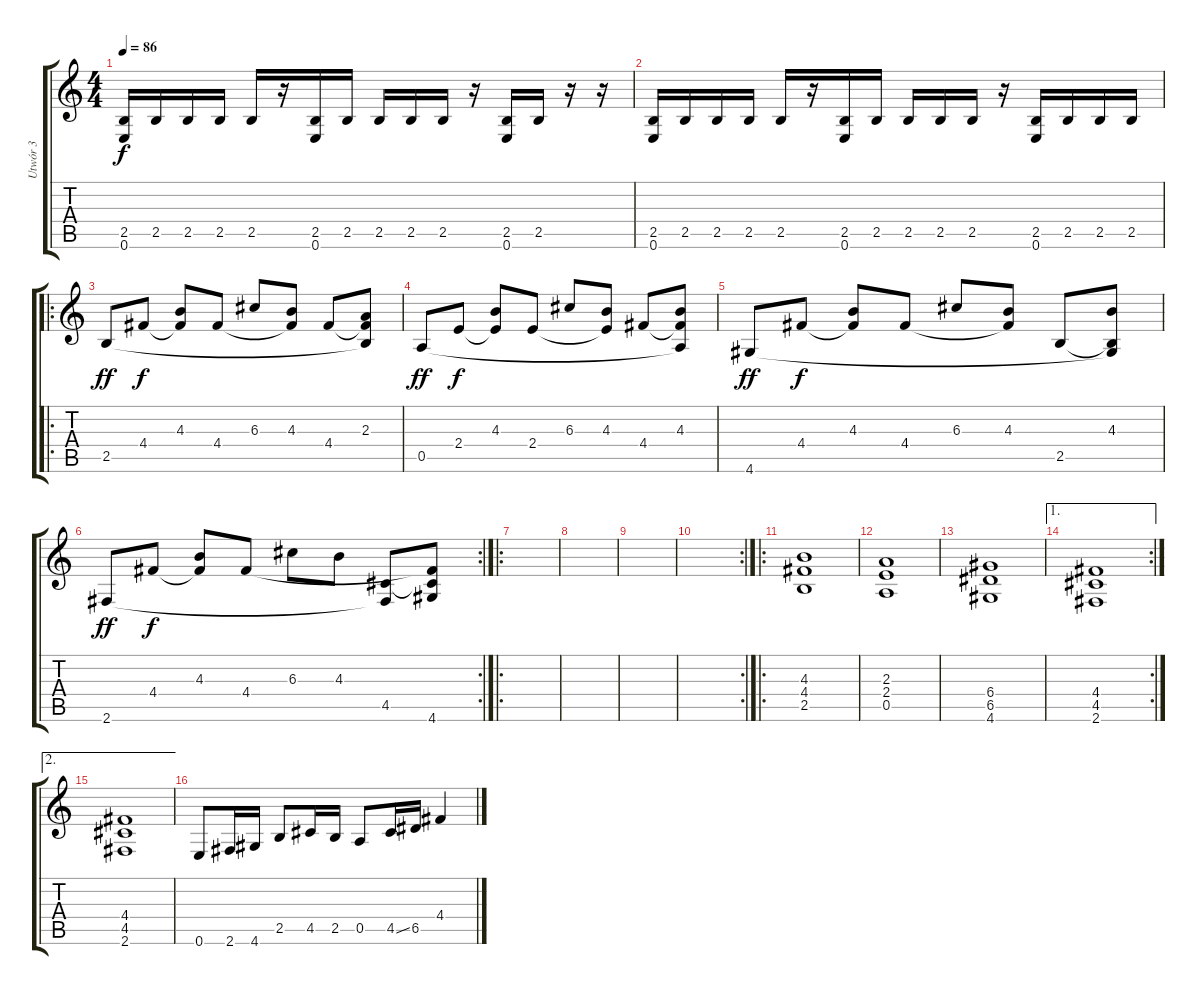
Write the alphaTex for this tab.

\track ("Utwór 3" "Utwór 3") {instrument distortionguitar}
\staff {score tabs}
\tuning (E4 B3 G3 D3 A2 E2) {hide}
\ts (4 4)
\tempo 86
\clef g2
\ks c
(2.5 0.6).16{dy f instrument distortionguitar} 2.5.16 2.5.16 2.5.16 2.5.16 r.16 (2.5 0.6).16 2.5.16 2.5.16 2.5.16 2.5.16 r.16 (2.5 0.6).16 2.5.16 r.16 r.16 |
(2.5 0.6).16 2.5.16 2.5.16 2.5.16 2.5.16 r.16 (2.5 0.6).16 2.5.16 2.5.16 2.5.16 2.5.16 r.16 (2.5 0.6).16 2.5.16 2.5.16 2.5.16 |
\ro
2.5.8{dy ff} 4.4.8{dy f} (4.3 4.4{t}).8 4.4.8 6.3.8 (4.3 4.4{t}).8 4.4.8 (2.3 4.4{t} 2.5{t}).8 |
0.5.8{dy ff} 2.4.8{dy f} (4.3 2.4{t}).8 2.4.8 6.3.8 (4.3 2.4{t}).8 4.4.8 (4.3 4.4{t} 0.5{t}).8 |
4.6.8{dy ff} 4.4.8{dy f} (4.3 4.4{t}).8 4.4.8 6.3.8 (4.3 4.4{t}).8 2.5.8 (4.3 2.5{t} 4.6{t}).8 |
\rc 2
2.6.8{dy ff} 4.4.8{dy f} (4.3 4.4{t}).8 4.4.8 6.3.8 4.3.8 (4.5 2.6{t}).8 (4.4{t} 4.5{t} 4.6).8 |
\ro
|
|
|
\rc 2
|
\ro
(4.3 4.4 2.5).1 |
(2.3 2.4 0.5).1 |
(6.4 6.5 4.6).1 |
\ae 1
\rc 2
(4.4 4.5 2.6).1 |
\ae 2
(4.4 4.5 2.6).1 |
0.6.8 2.6.16 4.6.16 2.5.8 4.5.16 2.5.16 0.5.8 4.5{ss}.16 6.5.16 4.4.4
